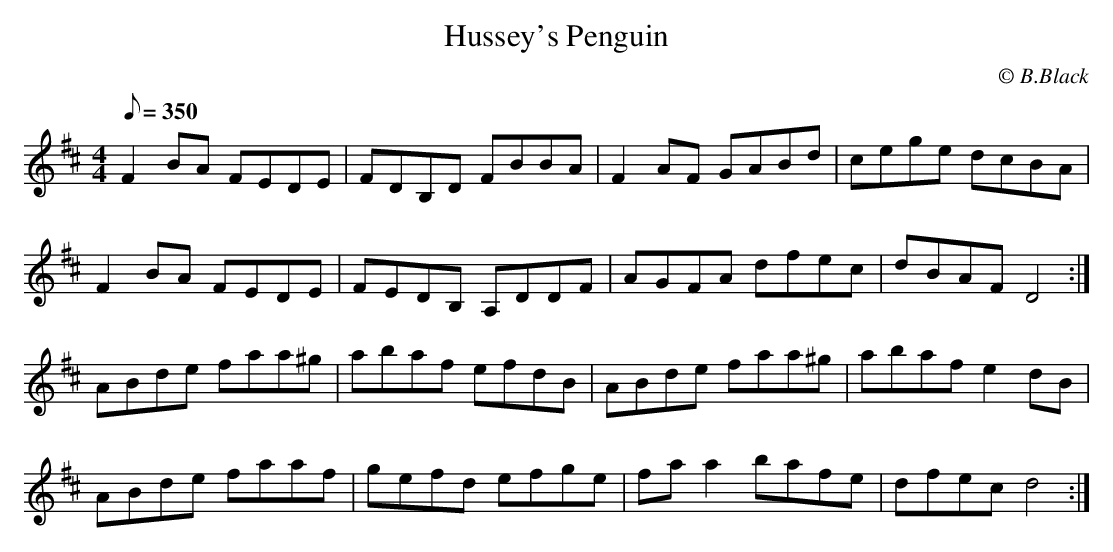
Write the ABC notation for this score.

X:1
T: Hussey's Penguin
C: \251 B.Black
L: 1/8
Q: 350
M: 4/4
K: D
F2 BA FEDE | FDB,D FBBA | F2 AF GABd | cege dcBA |
F2 BA FEDE | FEDB, A,DDF | AGFA dfec | dBAF D4 :|
ABde faa^g | abaf efdB | ABde faa^g | abaf e2 dB |
ABde faaf | gefd efge | fa a2 bafe | dfec d4 :|
